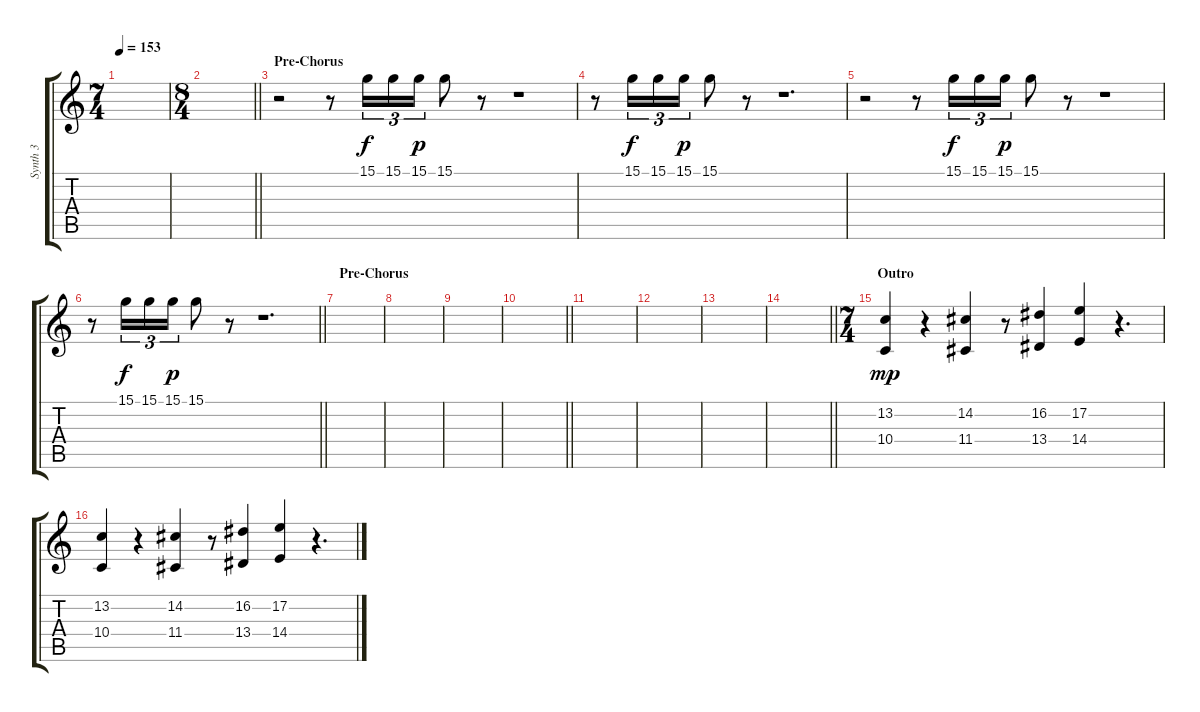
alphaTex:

\track ("Synth 3" "Synth 3") {instrument marimba}
\staff {score tabs}
\tuning (E4 B3 G3 D3 A2 E2) {hide}
\ts (7 4)
\tempo 153
\clef g2
\ks c
|
\ts (8 4)
\barLineRight lightlight
|
\section ("" "Pre-Chorus")
r.2{instrument woodblock} r.8 15.1.16{tu (3 2) dy f} 15.1.16{tu (3 2)} 15.1.16{tu (3 2) dy p} 15.1.8 r.8 r.1 |
r.8 15.1.16{tu (3 2) dy f} 15.1.16{tu (3 2)} 15.1.16{tu (3 2) dy p} 15.1.8 r.8 r.1{d} |
r.2 r.8 15.1.16{tu (3 2) dy f} 15.1.16{tu (3 2)} 15.1.16{tu (3 2) dy p} 15.1.8 r.8 r.1 |
\barLineRight lightlight
r.8 15.1.16{tu (3 2) dy f} 15.1.16{tu (3 2)} 15.1.16{tu (3 2) dy p} 15.1.8 r.8 r.1{d} |
\section ("" "Pre-Chorus")
|
|
|
\barLineRight lightlight
|
|
|
|
\barLineRight lightlight
|
\ts (7 4)
\section ("" "Outro")
(13.2 10.4).4{dy mp instrument marimba} r.4 (14.2 11.4).4 r.8 (16.2 13.4).4 (17.2 14.4).4 r.4{d} |
(13.2 10.4).4 r.4 (14.2 11.4).4 r.8 (16.2 13.4).4 (17.2 14.4).4 r.4{d}
